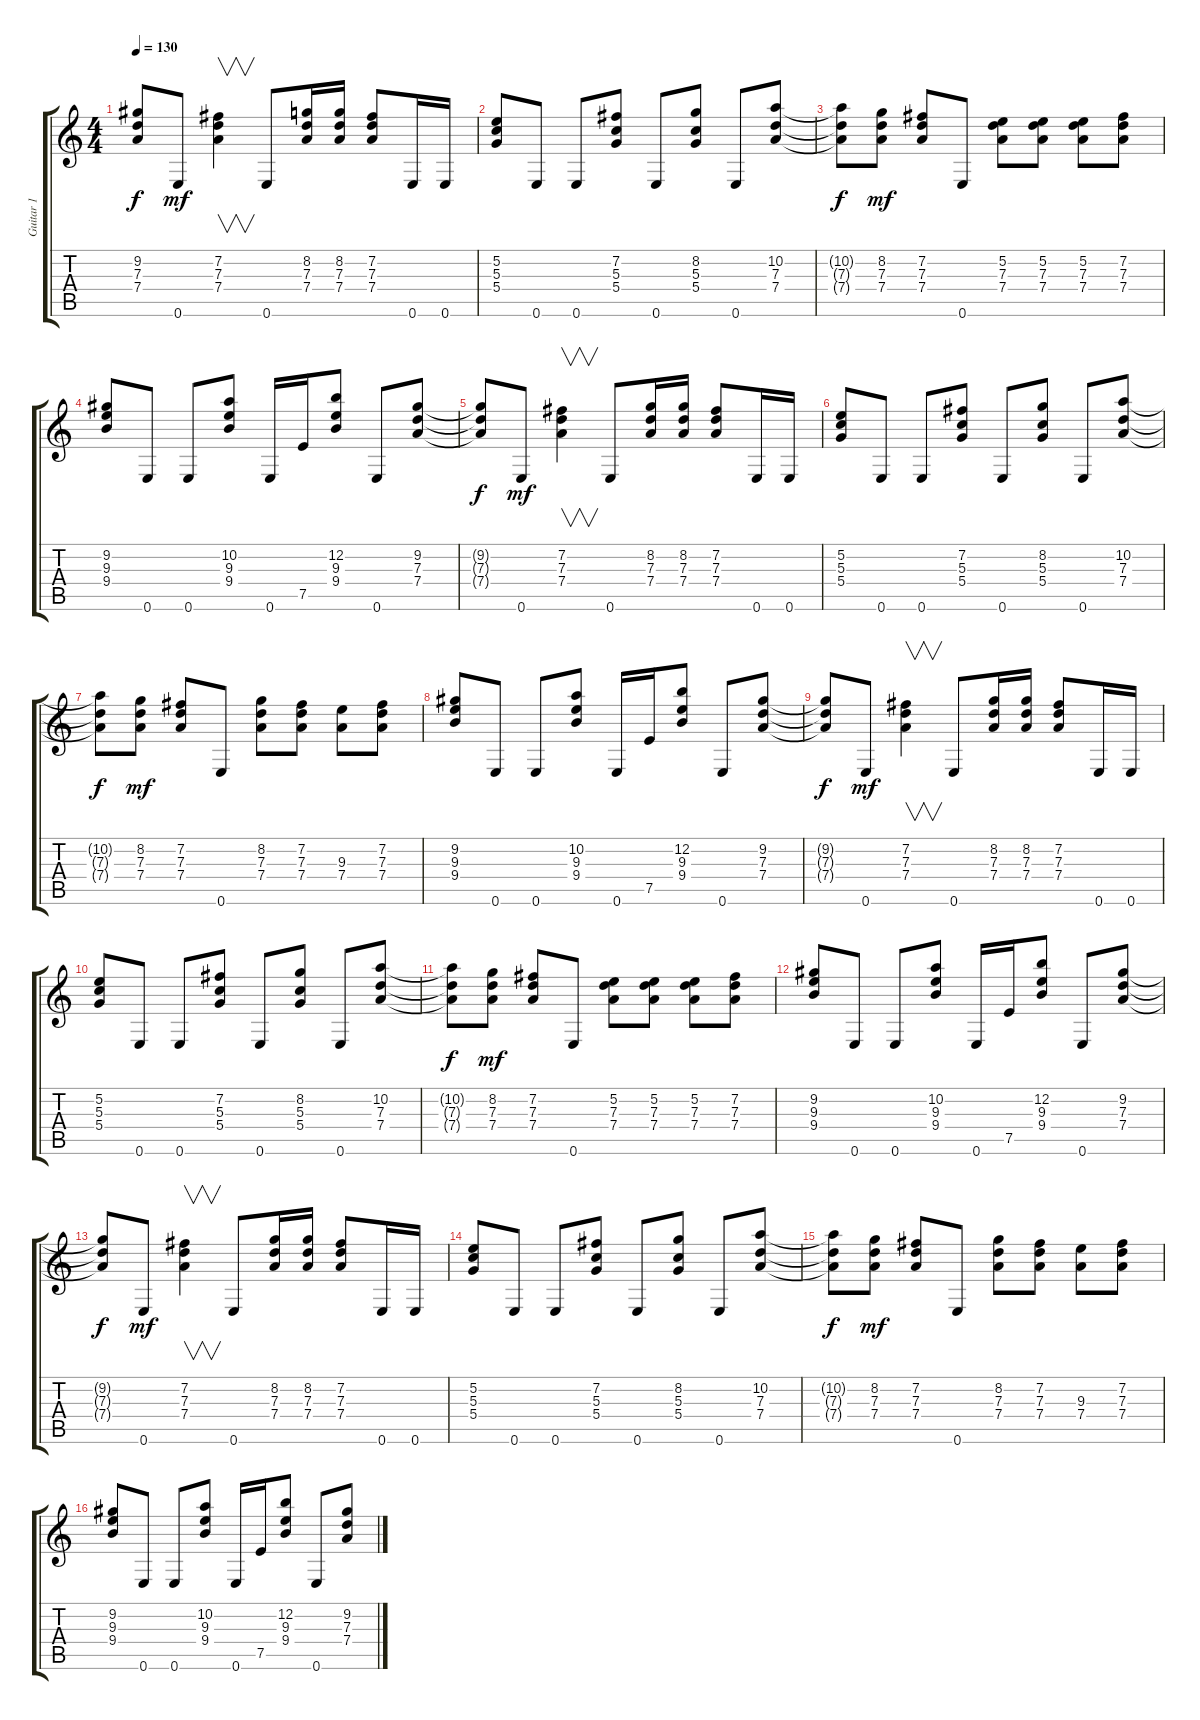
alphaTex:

\track ("Guitar 1" "Guitar 1") {instrument overdrivenguitar}
\staff {score tabs}
\tuning (E4 B3 G3 D3 A2 E2) {hide}
\ts (4 4)
\tempo 130
\clef g2
\ks c
(9.2{t} 7.3{t} 7.4{t}).8{dy f} 0.6.8{dy mf} (7.2 7.3 7.4).4{v} 0.6.8 (8.2 7.3 7.4).16 (8.2 7.3 7.4).16 (7.2 7.3 7.4).8 0.6.16 0.6.16 |
(5.2 5.3 5.4).8 0.6.8 0.6.8 (7.2 5.3 5.4).8 0.6.8 (8.2 5.3 5.4).8 0.6.8 (10.2 7.3 7.4).8 |
(10.2{t} 7.3{t} 7.4{t}).8{dy f} (8.2 7.3 7.4).8{dy mf} (7.2 7.3 7.4).8 0.6.8 (5.2 7.3 7.4).8 (5.2 7.3 7.4).8 (5.2 7.3 7.4).8 (7.2 7.3 7.4).8 |
(9.2 9.3 9.4).8 0.6.8 0.6.8 (10.2 9.3 9.4).8 0.6.16 7.5.16 (12.2 9.3 9.4).8 0.6.8 (9.2 7.3 7.4).8 |
(9.2{t} 7.3{t} 7.4{t}).8{dy f} 0.6.8{dy mf} (7.2 7.3 7.4).4{v} 0.6.8 (8.2 7.3 7.4).16 (8.2 7.3 7.4).16 (7.2 7.3 7.4).8 0.6.16 0.6.16 |
(5.2 5.3 5.4).8 0.6.8 0.6.8 (7.2 5.3 5.4).8 0.6.8 (8.2 5.3 5.4).8 0.6.8 (10.2 7.3 7.4).8 |
(10.2{t} 7.3{t} 7.4{t}).8{dy f} (8.2 7.3 7.4).8{dy mf} (7.2 7.3 7.4).8 0.6.8 (8.2 7.3 7.4).8 (7.2 7.3 7.4).8 (9.3 7.4).8 (7.2 7.3 7.4).8 |
(9.2 9.3 9.4).8 0.6.8 0.6.8 (10.2 9.3 9.4).8 0.6.16 7.5.16 (12.2 9.3 9.4).8 0.6.8 (9.2 7.3 7.4).8 |
(9.2{t} 7.3{t} 7.4{t}).8{dy f} 0.6.8{dy mf} (7.2 7.3 7.4).4{v} 0.6.8 (8.2 7.3 7.4).16 (8.2 7.3 7.4).16 (7.2 7.3 7.4).8 0.6.16 0.6.16 |
(5.2 5.3 5.4).8 0.6.8 0.6.8 (7.2 5.3 5.4).8 0.6.8 (8.2 5.3 5.4).8 0.6.8 (10.2 7.3 7.4).8 |
(10.2{t} 7.3{t} 7.4{t}).8{dy f} (8.2 7.3 7.4).8{dy mf} (7.2 7.3 7.4).8 0.6.8 (5.2 7.3 7.4).8 (5.2 7.3 7.4).8 (5.2 7.3 7.4).8 (7.2 7.3 7.4).8 |
(9.2 9.3 9.4).8 0.6.8 0.6.8 (10.2 9.3 9.4).8 0.6.16 7.5.16 (12.2 9.3 9.4).8 0.6.8 (9.2 7.3 7.4).8 |
(9.2{t} 7.3{t} 7.4{t}).8{dy f} 0.6.8{dy mf} (7.2 7.3 7.4).4{v} 0.6.8 (8.2 7.3 7.4).16 (8.2 7.3 7.4).16 (7.2 7.3 7.4).8 0.6.16 0.6.16 |
(5.2 5.3 5.4).8{volume 7} 0.6.8 0.6.8 (7.2 5.3 5.4).8 0.6.8 (8.2 5.3 5.4).8 0.6.8 (10.2 7.3 7.4).8 |
(10.2{t} 7.3{t} 7.4{t}).8{dy f} (8.2 7.3 7.4).8{dy mf} (7.2 7.3 7.4).8 0.6.8 (8.2 7.3 7.4).8 (7.2 7.3 7.4).8 (9.3 7.4).8 (7.2 7.3 7.4).8 |
(9.2 9.3 9.4).8 0.6.8 0.6.8 (10.2 9.3 9.4).8 0.6.16 7.5.16 (12.2 9.3 9.4).8 0.6.8 (9.2 7.3 7.4).8
